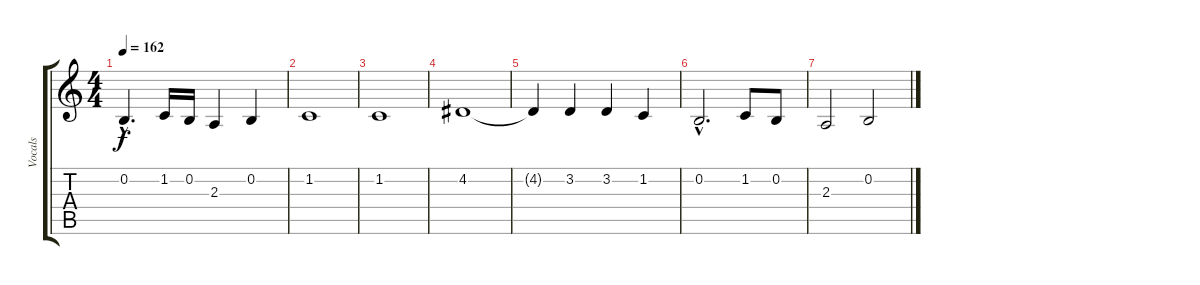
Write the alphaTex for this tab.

\track ("Vocals" "Vocals") {instrument oboe}
\staff {score tabs}
\tuning (E4 B3 G3 D3 A2 E2) {hide}
\ts (4 4)
\tempo 162
\clef g2
\ks c
0.2{hac}.4{d dy f} 1.2.16 0.2.16 2.3.4 0.2.4 |
1.2.1 |
1.2.1 |
4.2.1 |
4.2{t}.4 3.2.4 3.2.4 1.2.4 |
0.2{hac}.2{d} 1.2.8 0.2.8 |
2.3.2 0.2.2
